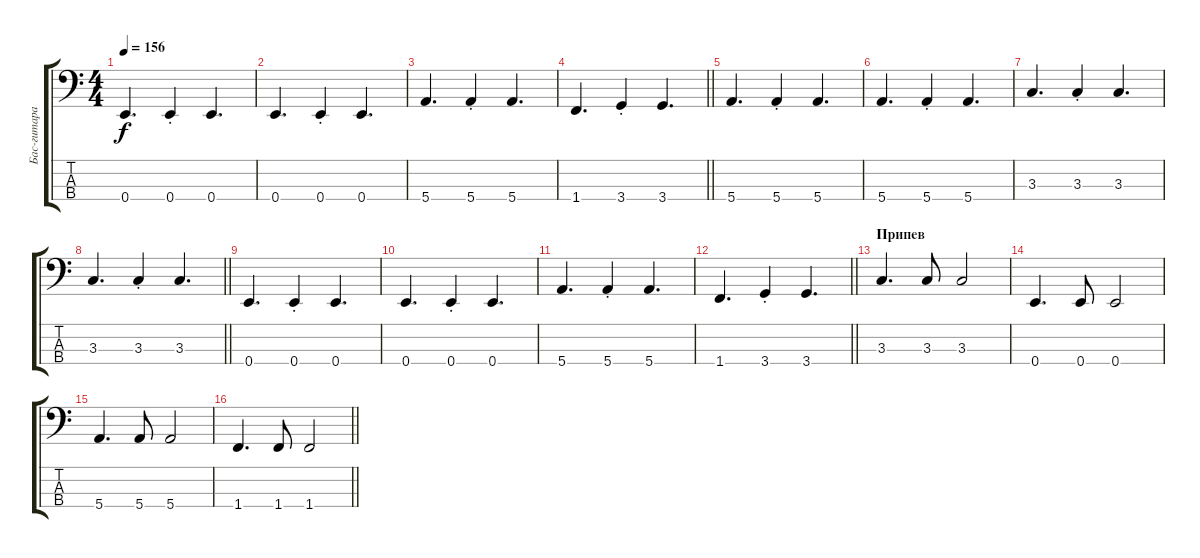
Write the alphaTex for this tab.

\track ("Бас-гитара" "Бас-гитара") {instrument electricbassfinger}
\staff {score tabs}
\tuning (G2 D2 A1 E1) {hide}
\ts (4 4)
\tempo 156
\clef f4
\ks c
0.4.4{d dy f} 0.4{st}.4 0.4.4{d} |
0.4.4{d} 0.4{st}.4 0.4.4{d} |
5.4.4{d} 5.4{st}.4 5.4.4{d} |
\barLineRight lightlight
1.4.4{d} 3.4{st}.4 3.4.4{d} |
5.4.4{d} 5.4{st}.4 5.4.4{d} |
5.4.4{d} 5.4{st}.4 5.4.4{d} |
3.3.4{d} 3.3{st}.4 3.3.4{d} |
\barLineRight lightlight
3.3.4{d} 3.3{st}.4 3.3.4{d} |
0.4.4{d} 0.4{st}.4 0.4.4{d} |
0.4.4{d} 0.4{st}.4 0.4.4{d} |
5.4.4{d} 5.4{st}.4 5.4.4{d} |
\barLineRight lightlight
1.4.4{d} 3.4{st}.4 3.4.4{d} |
\section ("" "Припев")
3.3.4{d} 3.3.8 3.3.2 |
0.4.4{d} 0.4.8 0.4.2 |
5.4.4{d} 5.4.8 5.4.2 |
\barLineRight lightlight
1.4.4{d} 1.4.8 1.4.2
